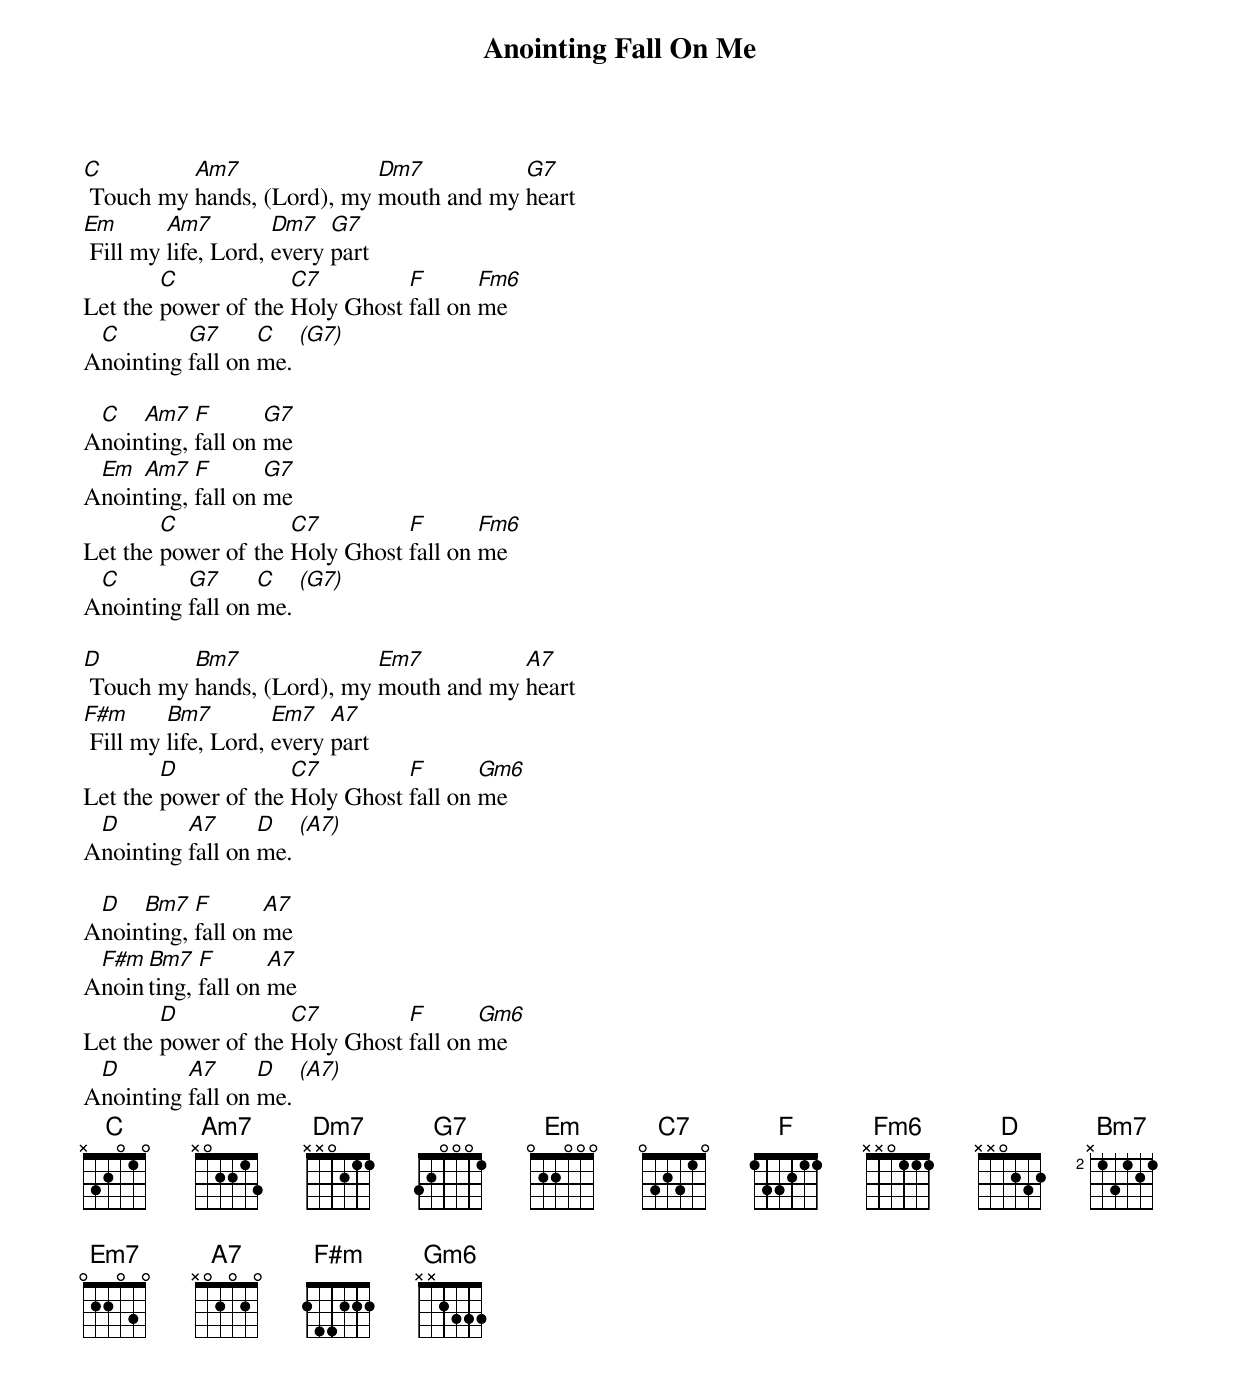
{title: Anointing Fall On Me}
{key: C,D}
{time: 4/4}
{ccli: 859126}
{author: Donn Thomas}
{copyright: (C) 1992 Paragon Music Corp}

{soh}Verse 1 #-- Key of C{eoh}
[C] Touch my [Am7]hands, (Lord), my [Dm7]mouth and my [G7]heart
[Em] Fill my [Am7]life, Lord, [Dm7]every [G7]part
Let the [C]power of the [C7]Holy Ghost [F]fall on [Fm6]me
A[C]nointing [G7]fall on [C]me. [(G7)]

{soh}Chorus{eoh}
A[C]noin[Am7]ting, [F]fall on [G7]me
A[Em]noin[Am7]ting, [F]fall on [G7]me
Let the [C]power of the [C7]Holy Ghost [F]fall on [Fm6]me
A[C]nointing [G7]fall on [C]me. [(G7)]

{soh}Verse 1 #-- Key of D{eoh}
[D] Touch my [Bm7]hands, (Lord), my [Em7]mouth and my [A7]heart
[F#m] Fill my [Bm7]life, Lord, [Em7]every [A7]part
Let the [D]power of the [C7]Holy Ghost [F]fall on [Gm6]me
A[D]nointing [A7]fall on [D]me. [(A7)]

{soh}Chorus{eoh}
A[D]noin[Bm7]ting, [F]fall on [A7]me
A[F#m]noin[Bm7]ting, [F]fall on [A7]me
Let the [D]power of the [C7]Holy Ghost [F]fall on [Gm6]me
A[D]nointing [A7]fall on [D]me. [(A7)]
